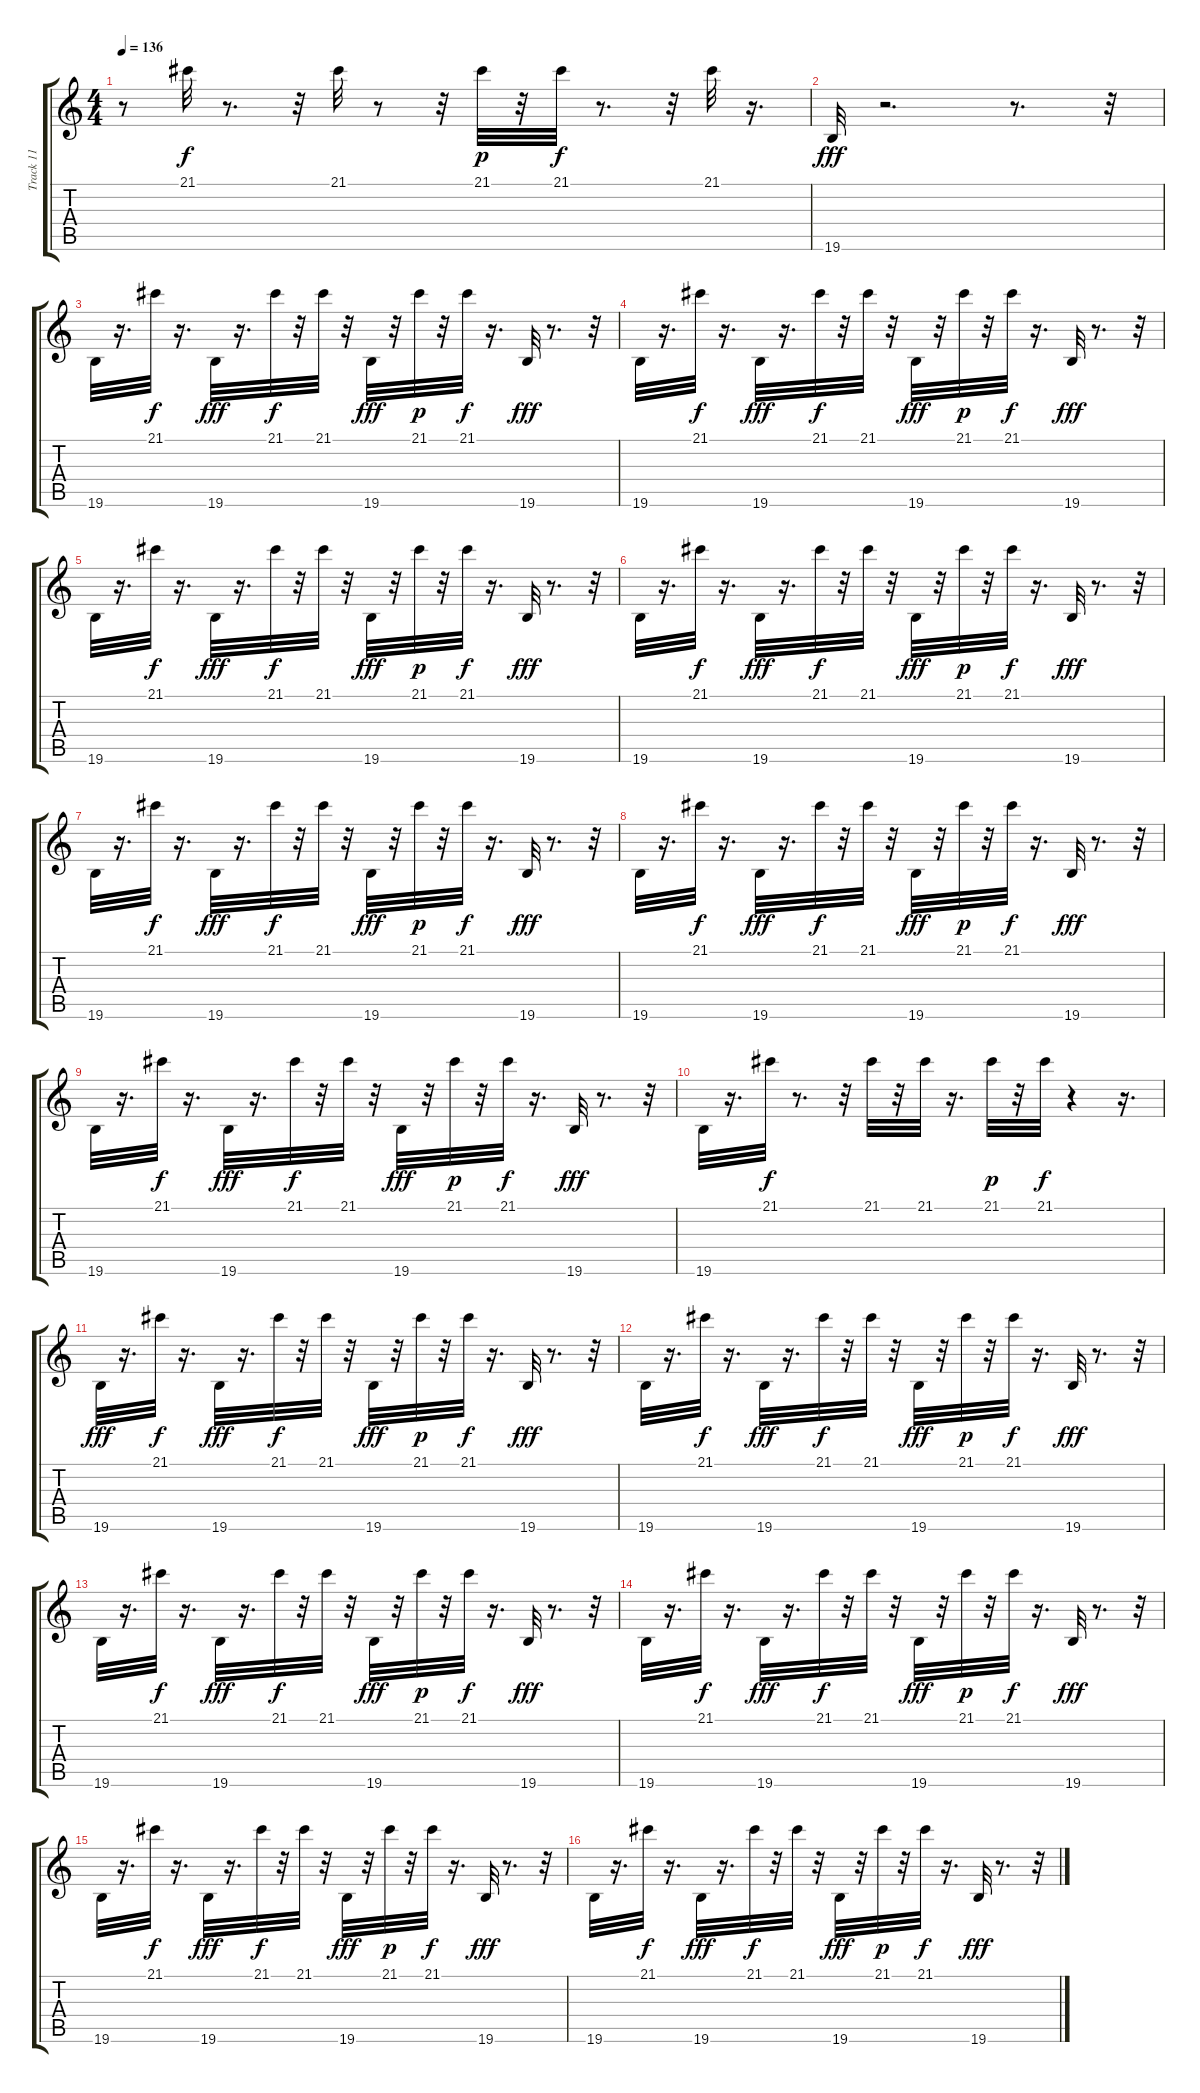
\track ("Track 11" "Track 11") {instrument synthstrings1}
\staff {score tabs}
\tuning (E4 B3 G3 D3 A2 E2) {hide}
\ts (4 4)
\tempo 136
\clef g2
\ks c
r.8{dy f} 21.1.32 r.8{d} r.32 21.1.32 r.8 r.32 21.1.32{dy p} r.32 21.1.32{dy f} r.8{d} r.32 21.1.32 r.16{d} |
19.6.32{dy fff} r.2{d} r.8{d} r.32 |
19.6.32 r.16{d} 21.1.32{dy f} r.16{d} 19.6.32{dy fff} r.16{d} 21.1.32{dy f} r.32 21.1.32 r.32 19.6.32{dy fff} r.32 21.1.32{dy p} r.32 21.1.32{dy f} r.16{d} 19.6.32{dy fff} r.8{d} r.32 |
19.6.32 r.16{d} 21.1.32{dy f} r.16{d} 19.6.32{dy fff} r.16{d} 21.1.32{dy f} r.32 21.1.32 r.32 19.6.32{dy fff} r.32 21.1.32{dy p} r.32 21.1.32{dy f} r.16{d} 19.6.32{dy fff} r.8{d} r.32 |
19.6.32 r.16{d} 21.1.32{dy f} r.16{d} 19.6.32{dy fff} r.16{d} 21.1.32{dy f} r.32 21.1.32 r.32 19.6.32{dy fff} r.32 21.1.32{dy p} r.32 21.1.32{dy f} r.16{d} 19.6.32{dy fff} r.8{d} r.32 |
19.6.32 r.16{d} 21.1.32{dy f} r.16{d} 19.6.32{dy fff} r.16{d} 21.1.32{dy f} r.32 21.1.32 r.32 19.6.32{dy fff} r.32 21.1.32{dy p} r.32 21.1.32{dy f} r.16{d} 19.6.32{dy fff} r.8{d} r.32 |
19.6.32 r.16{d} 21.1.32{dy f} r.16{d} 19.6.32{dy fff} r.16{d} 21.1.32{dy f} r.32 21.1.32 r.32 19.6.32{dy fff} r.32 21.1.32{dy p} r.32 21.1.32{dy f} r.16{d} 19.6.32{dy fff} r.8{d} r.32 |
19.6.32 r.16{d} 21.1.32{dy f} r.16{d} 19.6.32{dy fff} r.16{d} 21.1.32{dy f} r.32 21.1.32 r.32 19.6.32{dy fff} r.32 21.1.32{dy p} r.32 21.1.32{dy f} r.16{d} 19.6.32{dy fff} r.8{d} r.32 |
19.6.32 r.16{d} 21.1.32{dy f} r.16{d} 19.6.32{dy fff} r.16{d} 21.1.32{dy f} r.32 21.1.32 r.32 19.6.32{dy fff} r.32 21.1.32{dy p} r.32 21.1.32{dy f} r.16{d} 19.6.32{dy fff} r.8{d} r.32 |
19.6.32 r.16{d} 21.1.32{dy f} r.8{d} r.32 21.1.32 r.32 21.1.32 r.16{d} 21.1.32{dy p} r.32 21.1.32{dy f} r.4 r.16{d} |
19.6.32{dy fff} r.16{d} 21.1.32{dy f} r.16{d} 19.6.32{dy fff} r.16{d} 21.1.32{dy f} r.32 21.1.32 r.32 19.6.32{dy fff} r.32 21.1.32{dy p} r.32 21.1.32{dy f} r.16{d} 19.6.32{dy fff} r.8{d} r.32 |
19.6.32 r.16{d} 21.1.32{dy f} r.16{d} 19.6.32{dy fff} r.16{d} 21.1.32{dy f} r.32 21.1.32 r.32 19.6.32{dy fff} r.32 21.1.32{dy p} r.32 21.1.32{dy f} r.16{d} 19.6.32{dy fff} r.8{d} r.32 |
19.6.32 r.16{d} 21.1.32{dy f} r.16{d} 19.6.32{dy fff} r.16{d} 21.1.32{dy f} r.32 21.1.32 r.32 19.6.32{dy fff} r.32 21.1.32{dy p} r.32 21.1.32{dy f} r.16{d} 19.6.32{dy fff} r.8{d} r.32 |
19.6.32 r.16{d} 21.1.32{dy f} r.16{d} 19.6.32{dy fff} r.16{d} 21.1.32{dy f} r.32 21.1.32 r.32 19.6.32{dy fff} r.32 21.1.32{dy p} r.32 21.1.32{dy f} r.16{d} 19.6.32{dy fff} r.8{d} r.32 |
19.6.32 r.16{d} 21.1.32{dy f} r.16{d} 19.6.32{dy fff} r.16{d} 21.1.32{dy f} r.32 21.1.32 r.32 19.6.32{dy fff} r.32 21.1.32{dy p} r.32 21.1.32{dy f} r.16{d} 19.6.32{dy fff} r.8{d} r.32 |
19.6.32 r.16{d} 21.1.32{dy f} r.16{d} 19.6.32{dy fff} r.16{d} 21.1.32{dy f} r.32 21.1.32 r.32 19.6.32{dy fff} r.32 21.1.32{dy p} r.32 21.1.32{dy f} r.16{d} 19.6.32{dy fff} r.8{d} r.32
